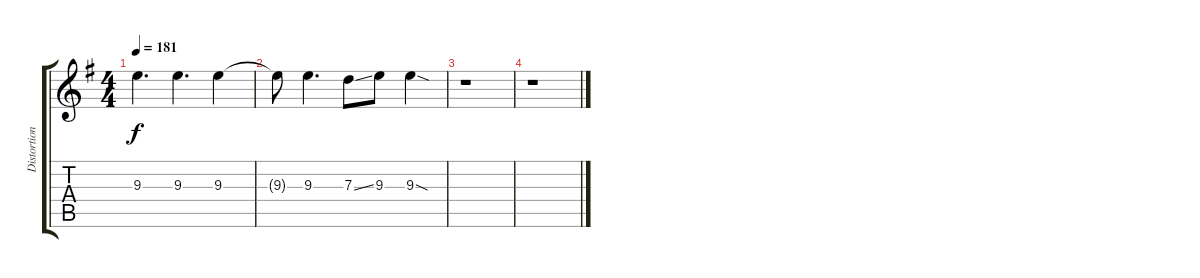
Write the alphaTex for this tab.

\track ("Distortion 5" "Distortion") {instrument distortionguitar}
\staff {score tabs}
\tuning (E4 B3 G3 D3 A2 E2) {hide}
\ts (4 4)
\tempo 181
\clef g2
\ks g
9.3.4{d dy f} 9.3.4{d} 9.3.4 |
9.3{t}.8 9.3.4{d} 7.3{ss}.8 9.3.8 9.3{sod}.4 |
r.1 |
r.1
